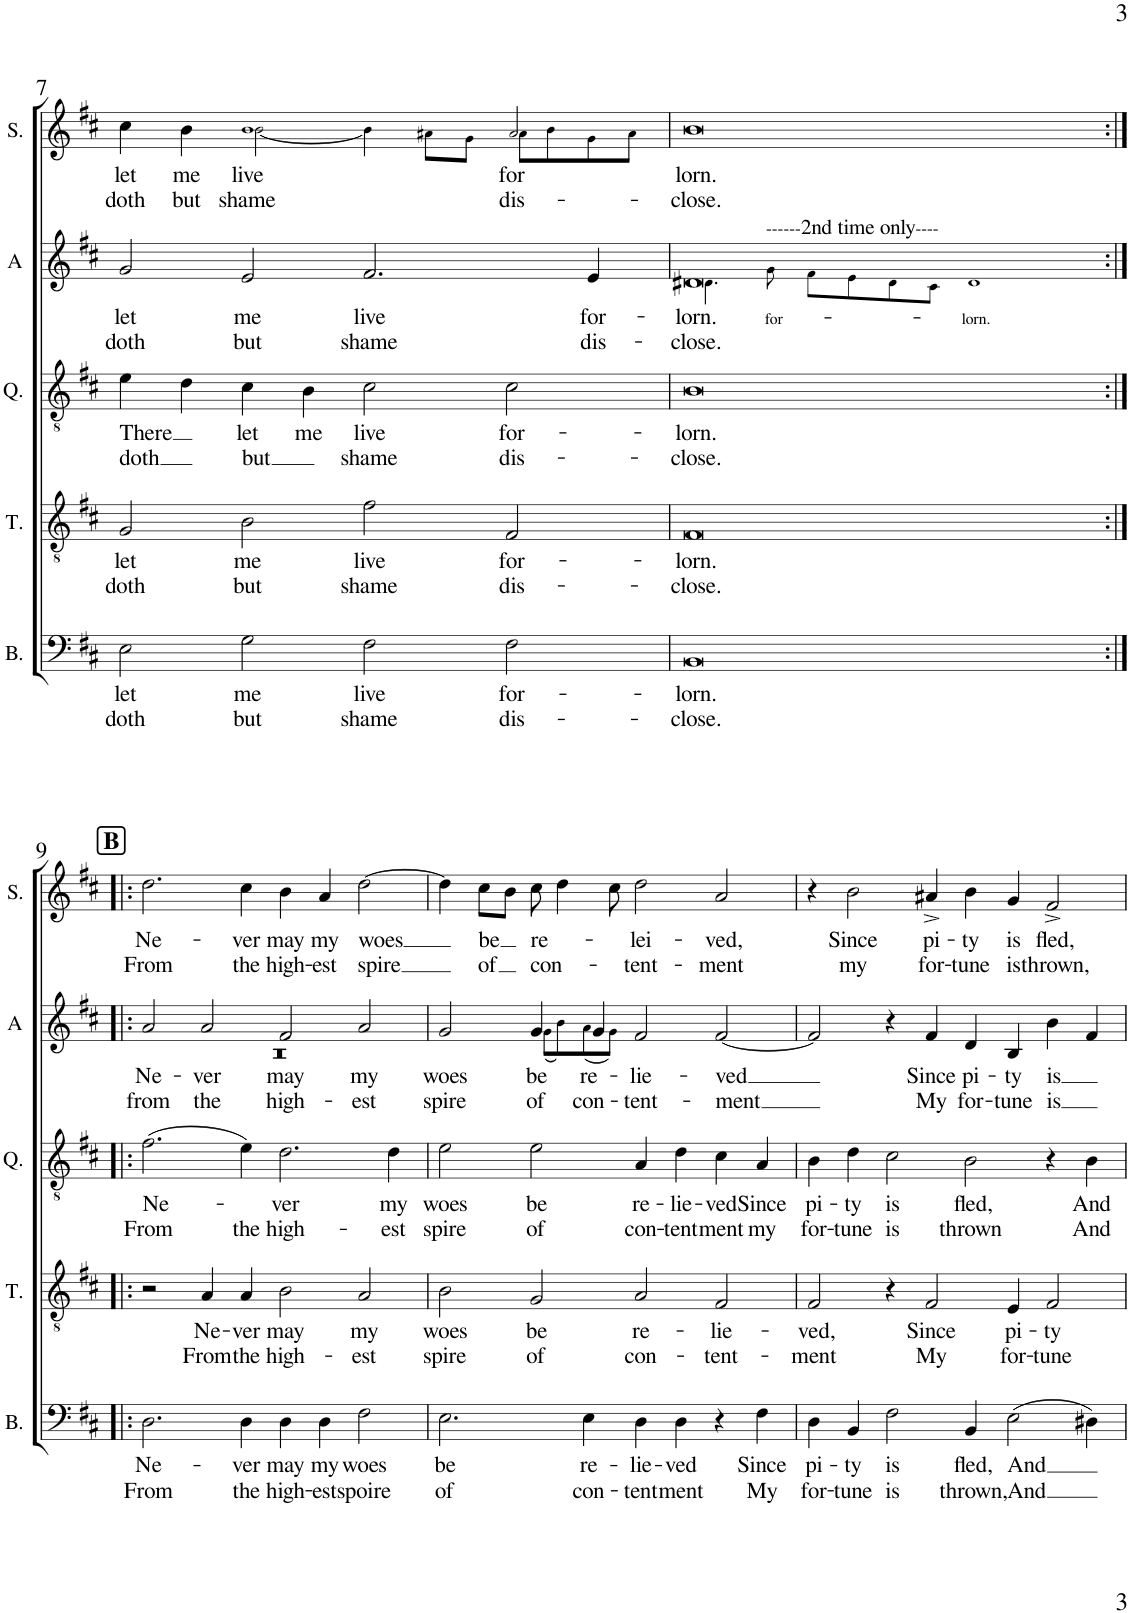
**kern	**text	**text	**kern	**text	**text	**kern	**text	**text	**kern	**text	**text	**kern	**text	**text
*part5	*part5	*part5	*part4	*part4	*part4	*part3	*part3	*part3	*part2	*part2	*part2	*part1	*part1	*part1
*staff5	*staff5	*staff5	*staff4	*staff4	*staff4	*staff3	*staff3	*staff3	*staff2	*staff2	*staff2	*staff1	*staff1	*staff1
*I"Bass	*	*	*I"Tenor	*	*	*I"Quintus	*	*	*I"Alto	*	*	*I"Soprano	*	*
*I'B.	*	*	*I'T.	*	*	*I'Q.	*	*	*I'A	*	*	*I'S.	*	*
!!LO:PB:g=z
*clefF4	*	*	*clefGv2	*	*	*clefGv2	*	*	*clefG2	*	*	*clefG2	*	*
*k[f#c#]	*	*	*k[f#c#]	*	*	*k[f#c#]	*	*	*k[f#c#]	*	*	*k[f#c#]	*	*
*M4/2	*	*	*M4/2	*	*	*M4/2	*	*	*M4/2	*	*	*M4/2	*	*
=7	=7	=7	=7	=7	=7	=7	=7	=7	=7	=7	=7	=7	=7	=7
!	!LO:LY:b	!LO:LY:b	!	!LO:LY:b	!LO:LY:b	!	!LO:LY:b	!LO:LY:b	!	!LO:LY:b	!LO:LY:b	!	!LO:LY:b	!LO:LY:b
*	*	*	*	*	*	*	*	*	*	*	*	*^	*	*
2E\	let	doth	2G/	let	doth	4e\	There	doth	2g/	let	doth	4cc#\	2ryy	let	doth
!	!	!	!	!	!	!	!	!	!	!	!	!	!	!LO:LY:b	!LO:LY:b
.	.	.	.	.	.	4d\	.	.	.	.	.	4b\	.	me	but
!	!LO:LY:b	!LO:LY:b	!	!LO:LY:b	!LO:LY:b	!	!LO:LY:b	!LO:LY:b	!	!LO:LY:b	!LO:LY:b	!	!	!LO:LY:b	!LO:LY:b
2G\	me	but	2B\	me	but	4c#\	let	but	2e/	me	but	1b!	[2b!\	live	shame
!	!	!	!	!	!	!	!LO:LY:b	!	!	!	!	!	!	!	!
.	.	.	.	.	.	4B\	me	.	.	.	.	.	.	.	.
!	!LO:LY:b	!LO:LY:b	!	!LO:LY:b	!LO:LY:b	!	!LO:LY:b	!LO:LY:b	!	!LO:LY:b	!LO:LY:b	!	!	!	!
2F#\	live	shame	2f#\	live	shame	2c#\	live	shame	2.f#/	live	shame	.	4b!\]	.	.
.	.	.	.	.	.	.	.	.	.	.	.	.	8a#X!\L	.	.
.	.	.	.	.	.	.	.	.	.	.	.	.	8g!\J	.	.
!	!LO:LY:b	!LO:LY:b	!	!LO:LY:b	!LO:LY:b	!	!LO:LY:b	!LO:LY:b	!	!	!	!	!	!LO:LY:b	!LO:LY:b
2F#\	for-	dis-	2F#/	for-	dis-	2c#\	for-	dis-	.	.	.	2a#!/	8a#!\L	for	dis-
.	.	.	.	.	.	.	.	.	.	.	.	.	8b!\	.	.
!	!	!	!	!	!	!	!	!	!	!LO:LY:b	!LO:LY:b	!	!	!	!
.	.	.	.	.	.	.	.	.	4e/	for-	dis-	.	8g!\	.	.
.	.	.	.	.	.	.	.	.	.	.	.	.	8a#!\J	.	.
=8	=8	=8	=8	=8	=8	=8	=8	=8	=8	=8	=8	=8	=8	=8	=8
!	!LO:LY:b	!LO:LY:b	!	!LO:LY:b	!LO:LY:b	!	!LO:LY:b	!LO:LY:b	!	!LO:LY:b	!LO:LY:b	!	!	!LO:LY:b	!LO:LY:b
*	*	*	*	*	*	*	*	*	*^	*	*	*v	*v	*	*
0BB	-lorn.	-close.	0F#	lorn.	-close.	0B	lorn.	-close.	0d#X	4.d#!\	-lorn.	-close.	0b	lorn.	close.
!	!	!	!	!	!	!	!	!	!	!LO:TX:a:t=------	!	!	!	!	!
!	!	!	!	!	!	!	!	!	!	!LO:TX:a:t=2nd time only	!	!	!	!	!
!	!	!	!	!	!	!	!	!	!	!LO:TX:a:t=----	!	!	!	!	!
!	!	!	!	!	!	!	!	!	!	!	!LO:LY:b	!	!	!	!
.	.	.	.	.	.	.	.	.	.	8g!\	for-	.	.	.	.
.	.	.	.	.	.	.	.	.	.	8f#!\L	.	.	.	.	.
.	.	.	.	.	.	.	.	.	.	8e!\	.	.	.	.	.
.	.	.	.	.	.	.	.	.	.	8d#!\	.	.	.	.	.
.	.	.	.	.	.	.	.	.	.	8c#!\J	.	.	.	.	.
!	!	!	!	!	!	!	!	!	!	!	!LO:LY:b	!	!	!	!
.	.	.	.	.	.	.	.	.	.	1d#!	-lorn.	.	.	.	.
!!LO:LB:g=z
!!LO:REH:place=s1:a:B:cj:fs=14:t=B
=9:|!|:	=9:|!|:	=9:|!|:	=9:|!|:	=9:|!|:	=9:|!|:	=9:|!|:	=9:|!|:	=9:|!|:	=9:|!|:	=9:|!|:	=9:|!|:	=9:|!|:	=9:|!|:	=9:|!|:	=9:|!|:
!	!LO:LY:b	!LO:LY:b	!	!	!	!	!LO:LY:b	!LO:LY:b	!	!	!LO:LY:b	!LO:LY:b	!	!LO:LY:b	!LO:LY:b
2.D\	Ne-	From	2r	.	.	(2.f#\	Ne-	From	2a/	0r	Ne-	from	2.dd\	Ne-	From
!	!	!	!	!LO:LY:b	!LO:LY:b	!	!	!	!	!	!LO:LY:b	!LO:LY:b	!	!	!
.	.	.	4A/	Ne-	From	.	.	.	2a/	.	-ver	the	.	.	.
!	!LO:LY:b	!LO:LY:b	!	!LO:LY:b	!LO:LY:b	!	!	!LO:LY:b	!	!	!	!	!	!LO:LY:b	!LO:LY:b
4D\	-ver	the	4A/	-ver	the	4e\)	.	the	.	.	.	.	4cc#\	-ver	the
!	!LO:LY:b	!LO:LY:b	!	!LO:LY:b	!LO:LY:b	!	!LO:LY:b	!LO:LY:b	!	!	!LO:LY:b	!LO:LY:b	!	!LO:LY:b	!LO:LY:b
4D\	may	high-	2B\	may	high-	2.d\	-ver	high-	2f#/	.	may	high-	4b\	may	high-
!	!LO:LY:b	!LO:LY:b	!	!	!	!	!	!	!	!	!	!	!	!LO:LY:b	!LO:LY:b
4D\	my	-est	.	.	.	.	.	.	.	.	.	.	4a/	my	-est
!	!LO:LY:b	!LO:LY:b	!	!LO:LY:b	!LO:LY:b	!	!	!	!	!	!LO:LY:b	!LO:LY:b	!	!LO:LY:b	!LO:LY:b
2F#\	woes	spoire	2A/	my	-est	.	.	.	2a/	.	my	-est	[2dd\	woes	spire
!	!	!	!	!	!	!	!LO:LY:b	!LO:LY:b	!	!	!	!	!	!	!
.	.	.	.	.	.	4d\	my	-est	.	.	.	.	.	.	.
=10	=10	=10	=10	=10	=10	=10	=10	=10	=10	=10	=10	=10	=10	=10	=10
!	!LO:LY:b	!LO:LY:b	!	!LO:LY:b	!LO:LY:b	!	!LO:LY:b	!LO:LY:b	!	!	!LO:LY:b	!LO:LY:b	!	!	!
2.E\	be	of	2B\	woes	spire	2e\	woes	spire	2g/	2ryy	woes	spire	4dd\]	.	.
!	!	!	!	!	!	!	!	!	!	!	!	!	!	!LO:LY:b	!LO:LY:b
.	.	.	.	.	.	.	.	.	.	.	.	.	8cc#\L	be	of
.	.	.	.	.	.	.	.	.	.	.	.	.	8b\J	.	.
!	!	!	!	!LO:LY:b	!LO:LY:b	!	!LO:LY:b	!LO:LY:b	!	!	!LO:LY:b	!LO:LY:b	!	!LO:LY:b	!LO:LY:b
.	.	.	2G/	be	of	2e\	be	of	4g/	(8g!\L	be	of	8cc#\	re-	con-
.	.	.	.	.	.	.	.	.	.	8b!\)	.	.	4dd\	.	.
!	!LO:LY:b	!LO:LY:b	!	!	!	!	!	!	!	!	!LO:LY:b	!LO:LY:b	!	!	!
4E\	re-	con-	.	.	.	.	.	.	4g/	(8a!\	re-	con-	.	.	.
.	.	.	.	.	.	.	.	.	.	8g!\J)	.	.	8cc#\	.	.
!	!LO:LY:b	!LO:LY:b	!	!LO:LY:b	!LO:LY:b	!	!LO:LY:b	!LO:LY:b	!	!	!LO:LY:b	!LO:LY:b	!	!LO:LY:b	!LO:LY:b
4D\	-lie-	-tent-	2A/	re-	con-	4A/	re-	con-	2f#/	1ryy	-lie-	-tent-	2dd\	-lei-	-tent-
!	!LO:LY:b	!LO:LY:b	!	!	!	!	!LO:LY:b	!LO:LY:b	!	!	!	!	!	!	!
4D\	-ved	-ment	.	.	.	4d\	-lie-	-tent-	.	.	.	.	.	.	.
!	!	!	!	!LO:LY:b	!LO:LY:b	!	!LO:LY:b	!LO:LY:b	!	!	!LO:LY:b	!LO:LY:b	!	!LO:LY:b	!LO:LY:b
4r	.	.	2F#/	-lie-	-tent-	4c#\	-ved	-ment	[2f#/	.	-ved	-ment	2a/	-ved,	-ment
!	!LO:LY:b	!LO:LY:b	!	!	!	!	!LO:LY:b	!LO:LY:b	!	!	!	!	!	!	!
4F#\	Since	My	.	.	.	4A/	Since	my	.	.	.	.	.	.	.
*	*	*	*	*	*	*	*	*	*v	*v	*	*	*	*	*
=11	=11	=11	=11	=11	=11	=11	=11	=11	=11	=11	=11	=11	=11	=11
!	!LO:LY:b	!LO:LY:b	!	!LO:LY:b	!LO:LY:b	!	!LO:LY:b	!LO:LY:b	!	!	!	!	!	!
4D\	pi-	for-	2F#/	-ved,	-ment	4B\	pi-	for-	2f#/]	.	.	4r	.	.
!	!LO:LY:b	!LO:LY:b	!	!	!	!	!LO:LY:b	!LO:LY:b	!	!	!	!	!LO:LY:b	!LO:LY:b
4BB/	-ty	-tune	.	.	.	4d\	-ty	-tune	.	.	.	2b\	Since	my
!	!LO:LY:b	!LO:LY:b	!	!	!	!	!LO:LY:b	!LO:LY:b	!	!	!	!	!	!
2F#\	is	is	4r	.	.	2c#\	is	is	4r	.	.	.	.	.
!	!	!	!	!LO:LY:b	!LO:LY:b	!	!	!	!	!LO:LY:b	!LO:LY:b	!	!LO:LY:b	!LO:LY:b
.	.	.	2F#/	Since	My	.	.	.	4f#/	Since	My	4a#X^/	pi-	for-
!	!LO:LY:b	!LO:LY:b	!	!	!	!	!LO:LY:b	!LO:LY:b	!	!LO:LY:b	!LO:LY:b	!	!LO:LY:b	!LO:LY:b
4BB/	fled,	thrown,	.	.	.	2B\	fled,	thrown	4d/	pi-	for-	4b\	-ty	-tune
!	!LO:LY:b	!LO:LY:b	!	!LO:LY:b	!LO:LY:b	!	!	!	!	!LO:LY:b	!LO:LY:b	!	!LO:LY:b	!LO:LY:b
(2E\	And	And	4E/	pi-	for-	.	.	.	4B/	-ty	-tune	4g/	is	is
!	!	!	!	!LO:LY:b	!LO:LY:b	!	!	!	!	!LO:LY:b	!LO:LY:b	!	!LO:LY:b	!LO:LY:b
.	.	.	2F#/	-ty	-tune	4r	.	.	4b\	-is	is	2f#^/	fled,	thrown,
!	!	!	!	!	!	!	!LO:LY:b	!LO:LY:b	!	!	!	!	!	!
4D#X\)	.	.	.	.	.	4B\	And	And	4f#/	.	.	.	.	.
=	=	=	=	=	=	=	=	=	=	=	=	=	=	=
*-	*-	*-	*-	*-	*-	*-	*-	*-	*-	*-	*-	*-	*-	*-
